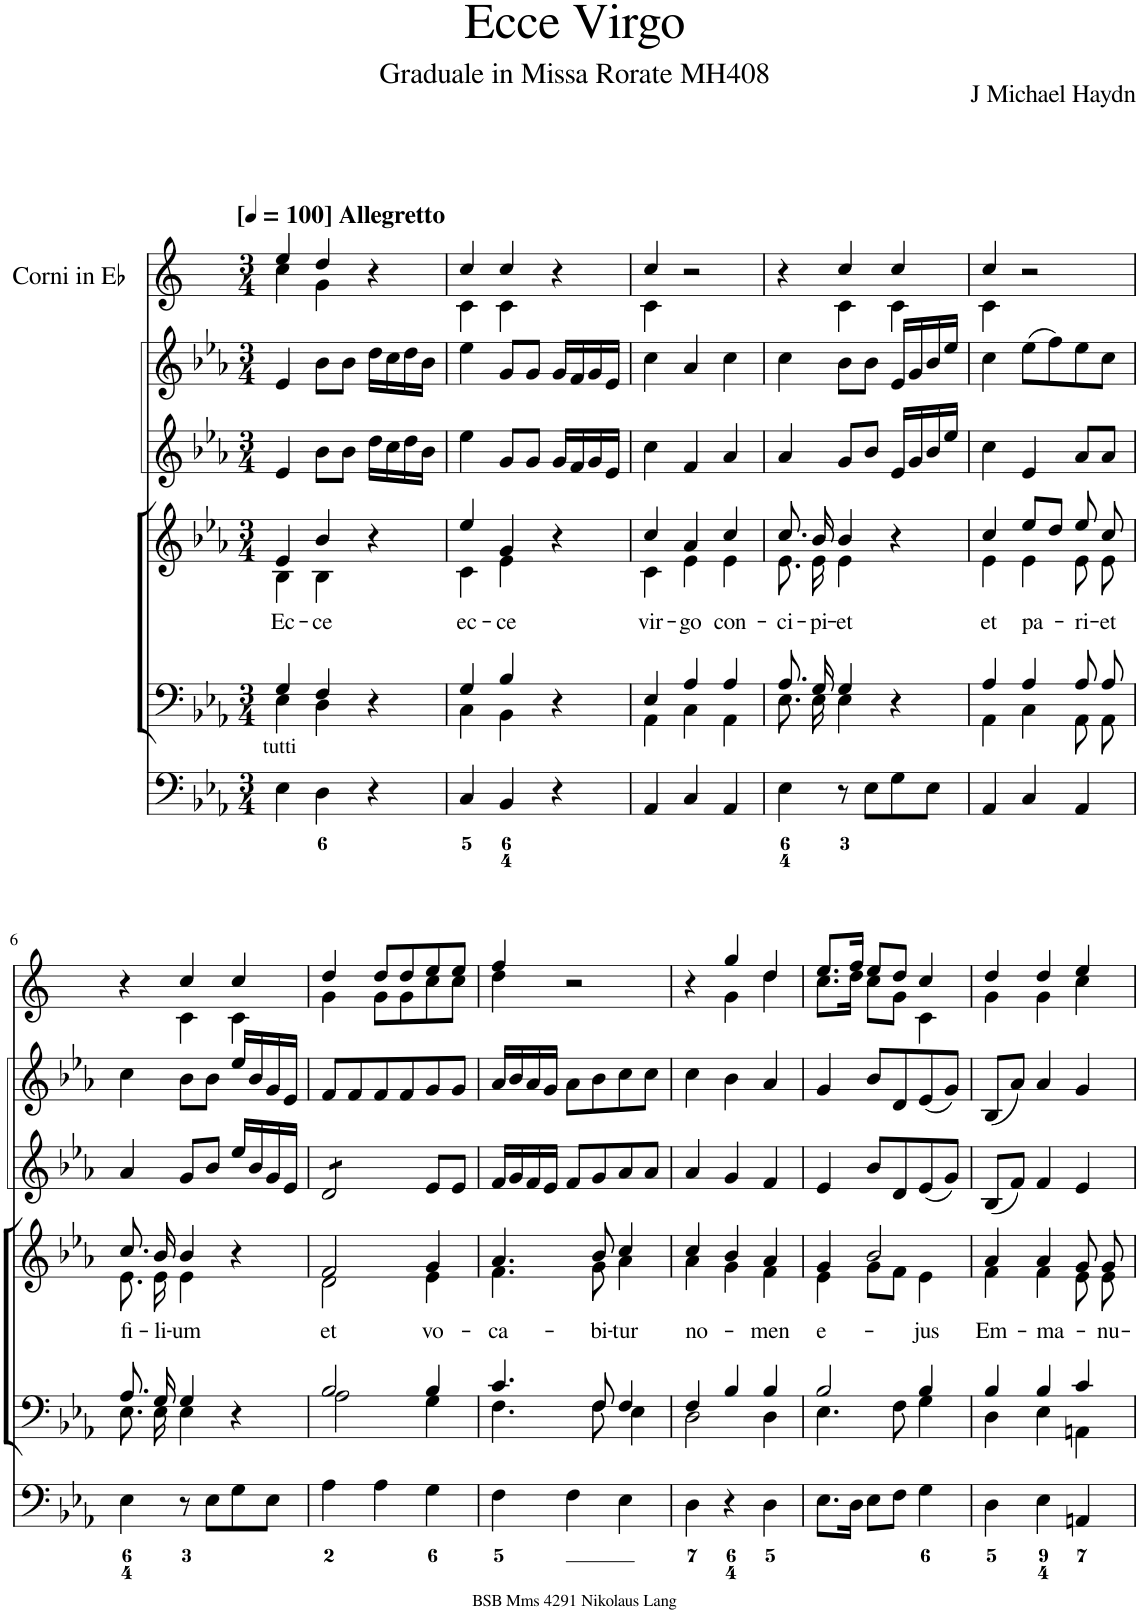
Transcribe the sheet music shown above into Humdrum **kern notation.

**kern	**kern	**kern	**text	**kern	**kern	**kern
*part6	*part5	*part4	*part4	*part3	*part2	*part1
*staff6	*staff5	*staff4	*staff4	*staff3	*staff2	*staff1
*I"Organ	*I"Voice	*I"Voice	*	*I"Violin	*I"Violin	*I"Corni in Eb
*	*	*	*	*I'Vln	*I'Vln	*
*clefF4	*clefF4	*clefG2	*	*clefG2	*clefG2	*clefG2
*	*	*	*	*	*	*Trd5c9
*k[b-e-a-]	*k[b-e-a-]	*k[b-e-a-]	*	*k[b-e-a-]	*k[b-e-a-]	*k[]
*M3/4	*M3/4	*M3/4	*	*M3/4	*M3/4	*M3/4
*MM100	*MM100	*MM100	*	*MM100	*MM100	*MM100
=1	=1	=1	=1	=1	=1	=1
*	*^	*	*	*	*	*
!	!	!	!	!	!	!	!LO:TX:a:B:t=[
!	!	!	!	!	!	!	!LO:TX:a:B:t=] Allegretto
!LO:TX:a:t=tutti	!	!	!	!	!	!	!
!	!	!	!	!LO:LY:b	!	!	!
*	*	*	*^	*	*	*	*^
4E-\	4G/	4E-\	4e-/	4B-\	Ec-	4e-/	4e-/	4ee/	4cc\
!	!	!	!	!	!LO:LY:b	!	!	!	!
4D\	4F/	4D\	4b-/	4B-\	-ce	8b-\L	8b-\L	4dd/	4g\
.	.	.	.	.	.	8b-\J	8b-\J	.	.
4r	4r	4ryy	4r	4ryy	.	16dd\LL	16dd\LL	4r	4ryy
.	.	.	.	.	.	16cc\	16cc\	.	.
.	.	.	.	.	.	16dd\	16dd\	.	.
.	.	.	.	.	.	16b-\JJ	16b-\JJ	.	.
=2	=2	=2	=2	=2	=2	=2	=2	=2	=2
!	!	!	!	!	!LO:LY:b	!	!	!	!
4C/	4G/	4C\	4ee-/	4c\	ec-	4ee-\	4ee-\	4cc/	4c\
!	!	!	!	!	!LO:LY:b	!	!	!	!
4BB-/	4B-/	4BB-\	4g/	4e-\	-ce	8g/L	8g/L	4cc/	4c\
.	.	.	.	.	.	8g/J	8g/J	.	.
4r	4r	4ryy	4r	4ryy	.	16g/LL	16g/LL	4r	4ryy
.	.	.	.	.	.	16f/	16f/	.	.
.	.	.	.	.	.	16g/	16g/	.	.
.	.	.	.	.	.	16e-/JJ	16e-/JJ	.	.
=3	=3	=3	=3	=3	=3	=3	=3	=3	=3
!	!	!	!	!	!LO:LY:b	!	!	!	!
4AA-/	4E-/	4AA-\	4cc/	4c\	vir-	4cc\	4cc\	4cc/	4c\
!	!	!	!	!	!LO:LY:b	!	!	!	!
4C/	4A-/	4C\	4a-/	4e-\	-go	4f/	4a-/	2r	2ryy
!	!	!	!	!	!LO:LY:b	!	!	!	!
4AA-/	4A-/	4AA-\	4cc/	4e-\	con-	4a-/	4cc\	.	.
=4	=4	=4	=4	=4	=4	=4	=4	=4	=4
!	!	!	!	!	!LO:LY:b	!	!	!	!
4E-\	8.A-/L	8.E-\L	8.cc/	8.e-\	-ci-	4a-/	4cc\	4r	4ryy
!	!	!	!	!	!LO:LY:b	!	!	!	!
.	16G/Jk	16E-\Jk	16b-/	16e-\	-pi-	.	.	.	.
!	!	!	!	!	!LO:LY:b	!	!	!	!
8r	4G/	4E-\	4b-/	4e-\	-et	8g/L	8b-\L	4cc/	4c\
8E-\L	.	.	.	.	.	8b-/J	8b-\J	.	.
8G\	4r	4ryy	4r	4ryy	.	16e-/LL	16e-/LL	4cc/	4c\
.	.	.	.	.	.	16g/	16g/	.	.
8E-\J	.	.	.	.	.	16b-/	16b-/	.	.
.	.	.	.	.	.	16ee-/JJ	16ee-/JJ	.	.
=5	=5	=5	=5	=5	=5	=5	=5	=5	=5
!	!	!	!	!	!LO:LY:b	!	!	!	!
4AA-/	4A-/	4AA-\	4cc/	4e-\	et	4cc\	4cc\	4cc/	4c\
!	!	!	!	!	!LO:LY:b	!	!	!	!
4C/	4A-/	4C\	8ee-/L	4e-\	pa-	4e-/	(8ee-\L	2r	2ryy
.	.	.	8dd/J	.	.	.	8ff\)	.	.
!	!	!	!	!	!LO:LY:b	!	!	!	!
4AA-/	8A-/L	8AA-\L	8ee-/	8e-\	-ri-	8a-/L	8ee-\	.	.
!	!	!	!	!	!LO:LY:b	!	!	!	!
.	8A-/J	8AA-\J	8cc/	8e-\	-et	8a-/J	8cc\J	.	.
!!LO:LB:g=z	!!
=6	=6	=6	=6	=6	=6	=6	=6	=6	=6
!	!	!	!	!	!LO:LY:b	!	!	!	!
4E-\	8.A-/L	8.E-\L	8.cc/	8.e-\	fi-	4a-/	4cc\	4r	4ryy
!	!	!	!	!	!LO:LY:b	!	!	!	!
.	16G/Jk	16E-\Jk	16b-/	16e-\	-li-	.	.	.	.
!	!	!	!	!	!LO:LY:b	!	!	!	!
8r	4G/	4E-\	4b-/	4e-\	-um	8g/L	8b-\L	4cc/	4c\
8E-\L	.	.	.	.	.	8b-/J	8b-\J	.	.
8G\	4r	4ryy	4r	4ryy	.	16ee-/LL	16ee-/LL	4cc/	4c\
.	.	.	.	.	.	16b-/	16b-/	.	.
8E-\J	.	.	.	.	.	16g/	16g/	.	.
.	.	.	.	.	.	16e-/JJ	16e-/JJ	.	.
=7	=7	=7	=7	=7	=7	=7	=7	=7	=7
!	!	!	!	!	!LO:LY:b	!	!	!	!
*	*	*	*	*	*	*tremolo	*	*	*
4A-\	2B-/	2A-\	2f/	2d\	et	8d/L	8f/L	4dd/	4g\
.	.	.	.	.	.	8d/	8f/	.	.
4A-\	.	.	.	.	.	8d/	8f/	8dd/L	8g\L
.	.	.	.	.	.	8d/J	8f/	8dd/	8g\
*	*	*	*	*	*	*Xtremolo	*	*	*
!	!	!	!	!	!LO:LY:b	!	!	!	!
4G\	4B-/	4G\	4g/	4e-\	vo-	8e-/L	8g/	8ee/	8cc\
.	.	.	.	.	.	8e-/J	8g/J	8ee/J	8cc\J
=8	=8	=8	=8	=8	=8	=8	=8	=8	=8
!	!	!	!	!	!LO:LY:b	!	!	!	!
4F\	4.c/	4.F\	4.a-/	4.f\	-ca-	16f/LL	16a-/LL	4ff/	4dd\
.	.	.	.	.	.	16g/	16b-/	.	.
.	.	.	.	.	.	16f/	16a-/	.	.
.	.	.	.	.	.	16e-/JJ	16g/JJ	.	.
4F\	.	.	.	.	.	8f/L	8a-\L	2r	2ryy
!	!	!	!	!	!LO:LY:b	!	!	!	!
.	8F/	8F\	8b-/	8g\	-bi-	8g/	8b-\	.	.
!	!	!	!	!	!LO:LY:b	!	!	!	!
4E-\	4F/	4E-\	4cc/	4a-\	-tur	8a-/	8cc\	.	.
.	.	.	.	.	.	8a-/J	8cc\J	.	.
=9	=9	=9	=9	=9	=9	=9	=9	=9	=9
!	!	!	!	!	!LO:LY:b	!	!	!	!
4D\	4F/	2D\	4cc/	4a-\	no-	4a-/	4cc\	4r	4ryy
4r	4B-/	.	4b-/	4g\	.	4g/	4b-\	4gg/	4g\
!	!	!	!	!	!LO:LY:b	!	!	!	!
4D\	4B-/	4D\	4a-/	4f\	-men	4f/	4a-/	4dd/	4dd\
=10	=10	=10	=10	=10	=10	=10	=10	=10	=10
!	!	!	!	!	!LO:LY:b	!	!	!	!
8.E-\L	2B-/	4.E-\	4g/	4e-\	e-	4e-/	4g/	8.ee/L	8.cc\L
16D\Jk	.	.	.	.	.	.	.	16ff/Jk	16dd\Jk
8E-\L	.	.	2b-/	8g\L	.	8b-/L	8b-/L	8ee/L	8cc\L
8F\J	.	8F\	.	8f\J	.	8d/	8d/	8dd/J	8g\J
!	!	!	!	!	!LO:LY:b	!	!	!	!
4G\	4B-/	4G\	.	4e-\	-jus	(8e-/	(8e-/	4cc/	4c\
.	.	.	.	.	.	8g/J)	8g/J)	.	.
=11	=11	=11	=11	=11	=11	=11	=11	=11	=11
!	!	!	!	!	!LO:LY:b	!	!	!	!
4D\	4B-/	4D\	4a-/	4f\	Em-	(8B-/L	(8B-/L	4dd/	4g\
.	.	.	.	.	.	8f/J)	8a-/J)	.	.
!	!	!	!	!	!LO:LY:b	!	!	!	!
4E-\	4B-/	4E-\	4a-/	4f\	-ma-	4f/	4a-/	4dd/	4g\
4AAn/	4c/	4AAn\	8g/	8e-\	.	4e-/	4g/	4ee/	4cc\
!	!	!	!	!	!LO:LY:b	!	!	!	!
.	.	.	8g/	8e-\	-nu-	.	.	.	.
*	*v	*v	*	*	*	*	*	*v	*v
*	*	*v	*v	*	*	*	*
=	=	=	=	=	=	=
*-	*-	*-	*-	*-	*-	*-
